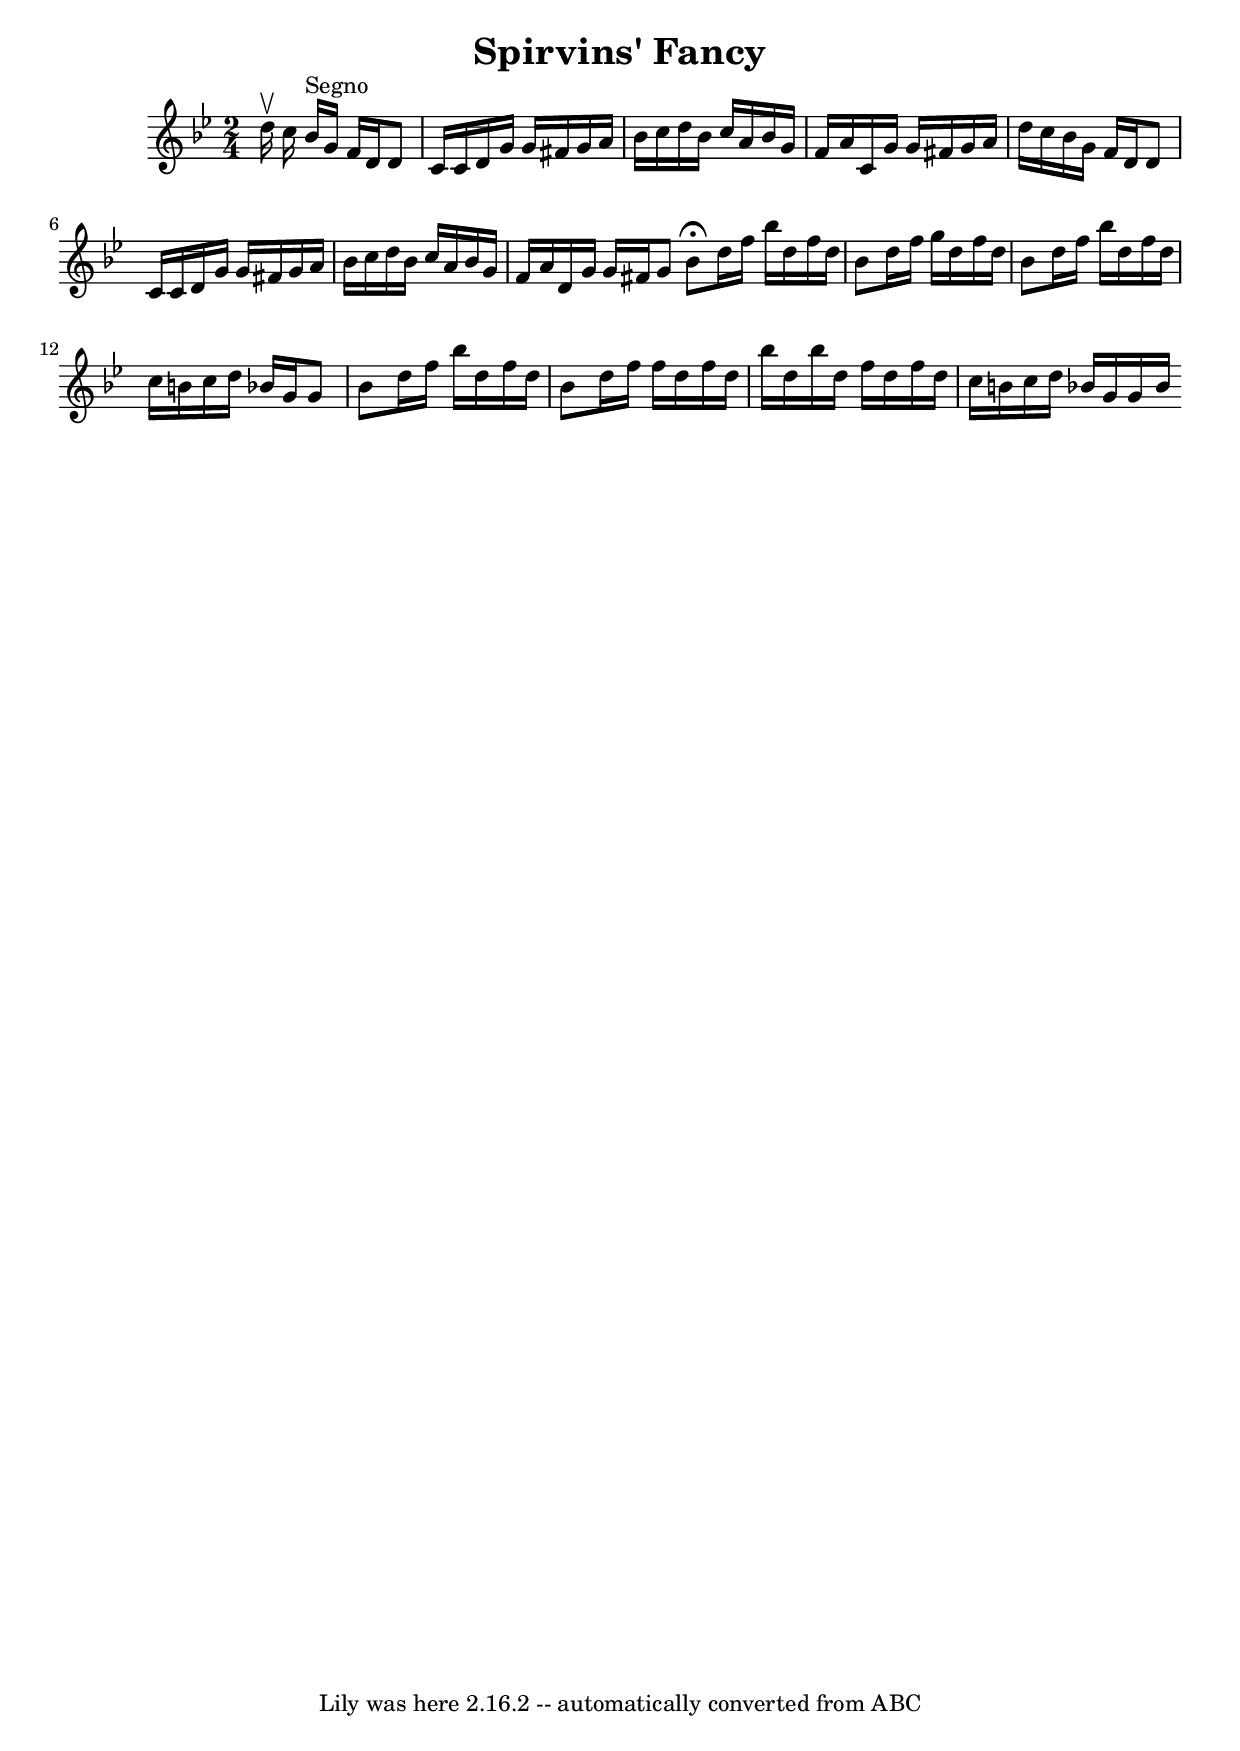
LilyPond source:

\version "2.16.2"
\include "Mammoth.ily"
\header {
  %% book = "Ryan's Mammoth Collection"
 crossRefNumber = "1"
 footnotes = ""
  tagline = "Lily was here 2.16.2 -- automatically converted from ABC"
  title = "Spirvins' Fancy"

}
voicedefault =  {


  \time 2/4 
  \key g \minor d''16^\upbow c''16    \bar " |." bes'16^"Segno" g'16 f'16 d'16 d'8 c'16 c'16   |
 d'16 g'16 g'16 fis'16 g'16 a'16 bes'16 c''16   |
 d''16 bes'16 c''16 a'16 bes'16 g'16 f'16 a'16   |
 c'16 g'16 g'16 fis'16 g'16 a'16 d''16 c''16   |
 bes'16 g'16 f'16 d'16 d'8 c'16 c'16   |
 d'16 g'16 g'16 fis'16 g'16 a'16 bes'16 c''16   |
 d''16 bes'16 c''16 a'16 bes'16 g'16 f'16 a'16   |
 d'16 g'16 g'16 fis'16 g'8    \bar " |." bes'8^\fermata d''16 f''16 bes''16 d''16 f''16 d''16   |
 bes'8 d''16 f''16 g''16 d''16 f''16 d''16   |
 bes'8 d''16 f''16 bes''16 d''16 f''16 d''16   |
 c''16 b'16 c''16 d''16 bes'!16 g'16 g'8   |
 bes'8 d''16 f''16 bes''16 d''16 f''16 d''16   |
 bes'8 d''16 f''16 f''16 d''16 f''16 d''16   |
 bes''16 d''16 bes''16 d''16 f''16 d''16 f''16 d''16   |
 c''16 b'16 c''16 d''16 bes'!16 g'16 g'16 bes'16    \bar " |."   

}

\score{
  <<

    \context Staff="default"
    {
      \voicedefault 
      
    }

  >>
  \layout {
    
  }
  \midi {
  }

}
